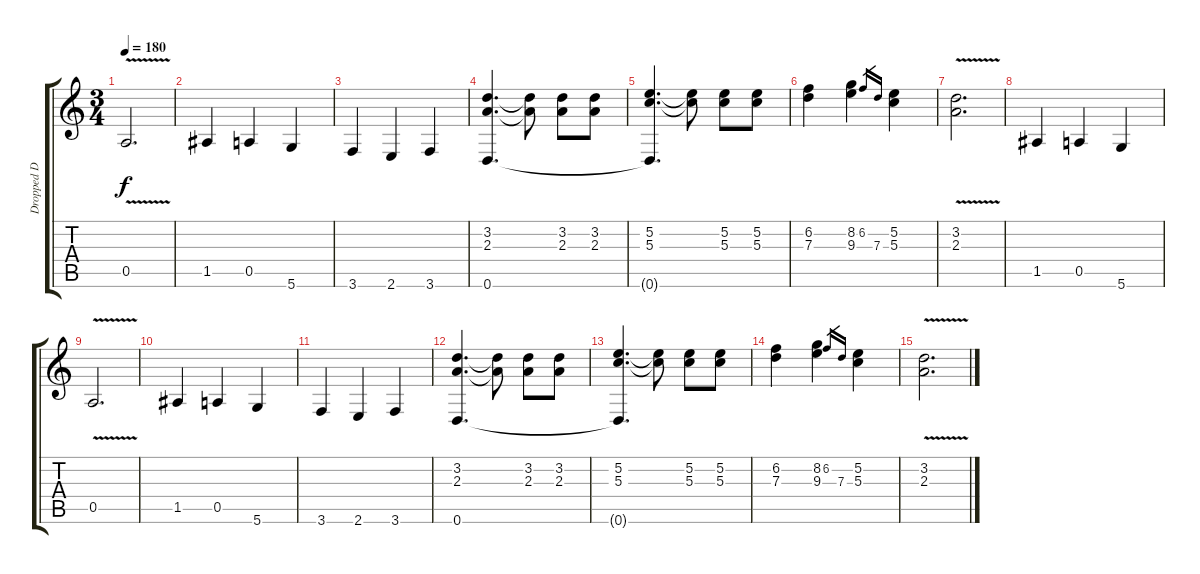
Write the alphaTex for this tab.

\track ("Dropped D - Acustic" "Dropped D ") {instrument acousticguitarsteel}
\staff {score tabs}
\tuning (E4 B3 G3 D3 A2 D2) {hide}
\ts (3 4)
\tempo 180
\clef g2
\ks c
0.5{v}.2{d dy f} |
1.5.4 0.5.4 5.6.4 |
3.6.4 2.6.4 3.6.4 |
(3.2 2.3 0.6).4{d} (3.2{t} 2.3{t}).8 (3.2 2.3).8 (3.2 2.3).8 |
(5.2 5.3 0.6{t}).4{d} (5.2{t} 5.3{t}).8 (5.2 5.3).8 (5.2 5.3).8 |
(6.2 7.3).4 (8.2 9.3).4 6.2.16{gr} 7.3.16{gr} (5.2 5.3).4 |
(3.2{v} 2.3{v}).2{d} |
1.5.4 0.5.4 5.6.4 |
0.5{v}.2{d} |
1.5.4 0.5.4 5.6.4 |
3.6.4 2.6.4 3.6.4 |
(3.2 2.3 0.6).4{d} (3.2{t} 2.3{t}).8 (3.2 2.3).8 (3.2 2.3).8 |
(5.2 5.3 0.6{t}).4{d} (5.2{t} 5.3{t}).8 (5.2 5.3).8 (5.2 5.3).8 |
(6.2 7.3).4 (8.2 9.3).4 6.2.16{gr} 7.3.16{gr} (5.2 5.3).4 |
(3.2{v} 2.3{v}).2{d}
